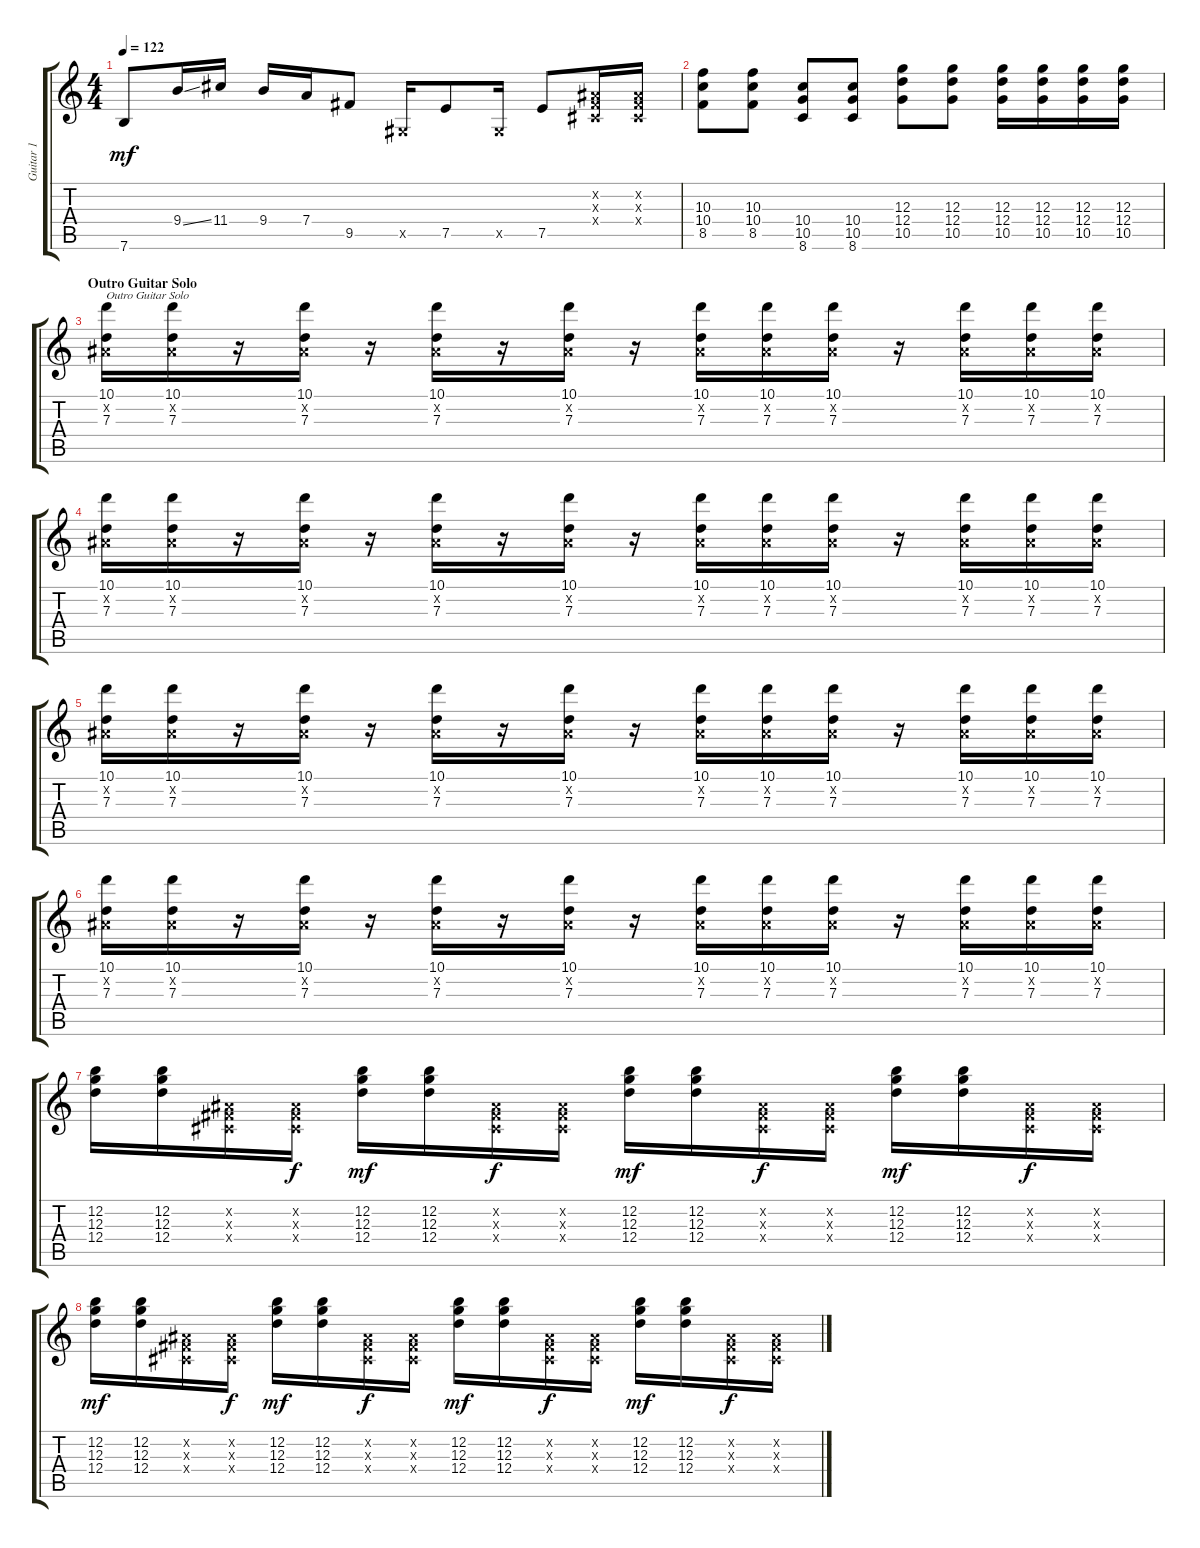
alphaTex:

\track ("Guitar 1" "Guitar 1") {instrument distortionguitar}
\staff {score tabs}
\tuning (E4 B3 G3 D3 A2 E2) {hide}
\ts (4 4)
\tempo 122
\clef g2
\ks c
7.6.8{dy mf} 9.4{ss}.16 11.4.16 9.4.16 7.4.16 9.5.8 -1.5{x}.16 7.5.8 -1.5{x}.16 7.5.8 (-1.2{x} -1.3{x} -1.4{x}).16 (-1.2{x} -1.3{x} -1.4{x}).16 |
(10.3 10.4 8.5).8 (10.3 10.4 8.5).8 (10.4 10.5 8.6).8 (10.4 10.5 8.6).8 (12.3 12.4 10.5).8 (12.3 12.4 10.5).8 (12.3 12.4 10.5).16 (12.3 12.4 10.5).16 (12.3 12.4 10.5).16 (12.3 12.4 10.5).16 |
\section ("" "Outro Guitar Solo")
(10.1 -1.2{x} 7.3).16{txt "Outro Guitar Solo"} (10.1 -1.2{x} 7.3).16 r.16 (10.1 -1.2{x} 7.3).16 r.16 (10.1 -1.2{x} 7.3).16 r.16 (10.1 -1.2{x} 7.3).16 r.16 (10.1 -1.2{x} 7.3).16 (10.1 -1.2{x} 7.3).16 (10.1 -1.2{x} 7.3).16 r.16 (10.1 -1.2{x} 7.3).16 (10.1 -1.2{x} 7.3).16 (10.1 -1.2{x} 7.3).16 |
(10.1 -1.2{x} 7.3).16 (10.1 -1.2{x} 7.3).16 r.16 (10.1 -1.2{x} 7.3).16 r.16 (10.1 -1.2{x} 7.3).16 r.16 (10.1 -1.2{x} 7.3).16 r.16 (10.1 -1.2{x} 7.3).16 (10.1 -1.2{x} 7.3).16 (10.1 -1.2{x} 7.3).16 r.16 (10.1 -1.2{x} 7.3).16 (10.1 -1.2{x} 7.3).16 (10.1 -1.2{x} 7.3).16 |
(10.1 -1.2{x} 7.3).16 (10.1 -1.2{x} 7.3).16 r.16 (10.1 -1.2{x} 7.3).16 r.16 (10.1 -1.2{x} 7.3).16 r.16 (10.1 -1.2{x} 7.3).16 r.16 (10.1 -1.2{x} 7.3).16 (10.1 -1.2{x} 7.3).16 (10.1 -1.2{x} 7.3).16 r.16 (10.1 -1.2{x} 7.3).16 (10.1 -1.2{x} 7.3).16 (10.1 -1.2{x} 7.3).16 |
(10.1 -1.2{x} 7.3).16 (10.1 -1.2{x} 7.3).16 r.16 (10.1 -1.2{x} 7.3).16 r.16 (10.1 -1.2{x} 7.3).16 r.16 (10.1 -1.2{x} 7.3).16 r.16 (10.1 -1.2{x} 7.3).16 (10.1 -1.2{x} 7.3).16 (10.1 -1.2{x} 7.3).16 r.16 (10.1 -1.2{x} 7.3).16 (10.1 -1.2{x} 7.3).16 (10.1 -1.2{x} 7.3).16 |
(12.2 12.3 12.4).16 (12.2 12.3 12.4).16 (-1.2{x} -1.3{x} -1.4{x}).16 (-1.2{x} -1.3{x} -1.4{x}).16{dy f} (12.2 12.3 12.4).16{dy mf} (12.2 12.3 12.4).16 (-1.2{x} -1.3{x} -1.4{x}).16{dy f} (-1.2{x} -1.3{x} -1.4{x}).16 (12.2 12.3 12.4).16{dy mf} (12.2 12.3 12.4).16 (-1.2{x} -1.3{x} -1.4{x}).16{dy f} (-1.2{x} -1.3{x} -1.4{x}).16 (12.2 12.3 12.4).16{dy mf} (12.2 12.3 12.4).16 (-1.2{x} -1.3{x} -1.4{x}).16{dy f} (-1.2{x} -1.3{x} -1.4{x}).16 |
(12.2 12.3 12.4).16{dy mf} (12.2 12.3 12.4).16 (-1.2{x} -1.3{x} -1.4{x}).16 (-1.2{x} -1.3{x} -1.4{x}).16{dy f} (12.2 12.3 12.4).16{dy mf} (12.2 12.3 12.4).16 (-1.2{x} -1.3{x} -1.4{x}).16{dy f} (-1.2{x} -1.3{x} -1.4{x}).16 (12.2 12.3 12.4).16{dy mf} (12.2 12.3 12.4).16 (-1.2{x} -1.3{x} -1.4{x}).16{dy f} (-1.2{x} -1.3{x} -1.4{x}).16 (12.2 12.3 12.4).16{dy mf} (12.2 12.3 12.4).16 (-1.2{x} -1.3{x} -1.4{x}).16{dy f} (-1.2{x} -1.3{x} -1.4{x}).16
